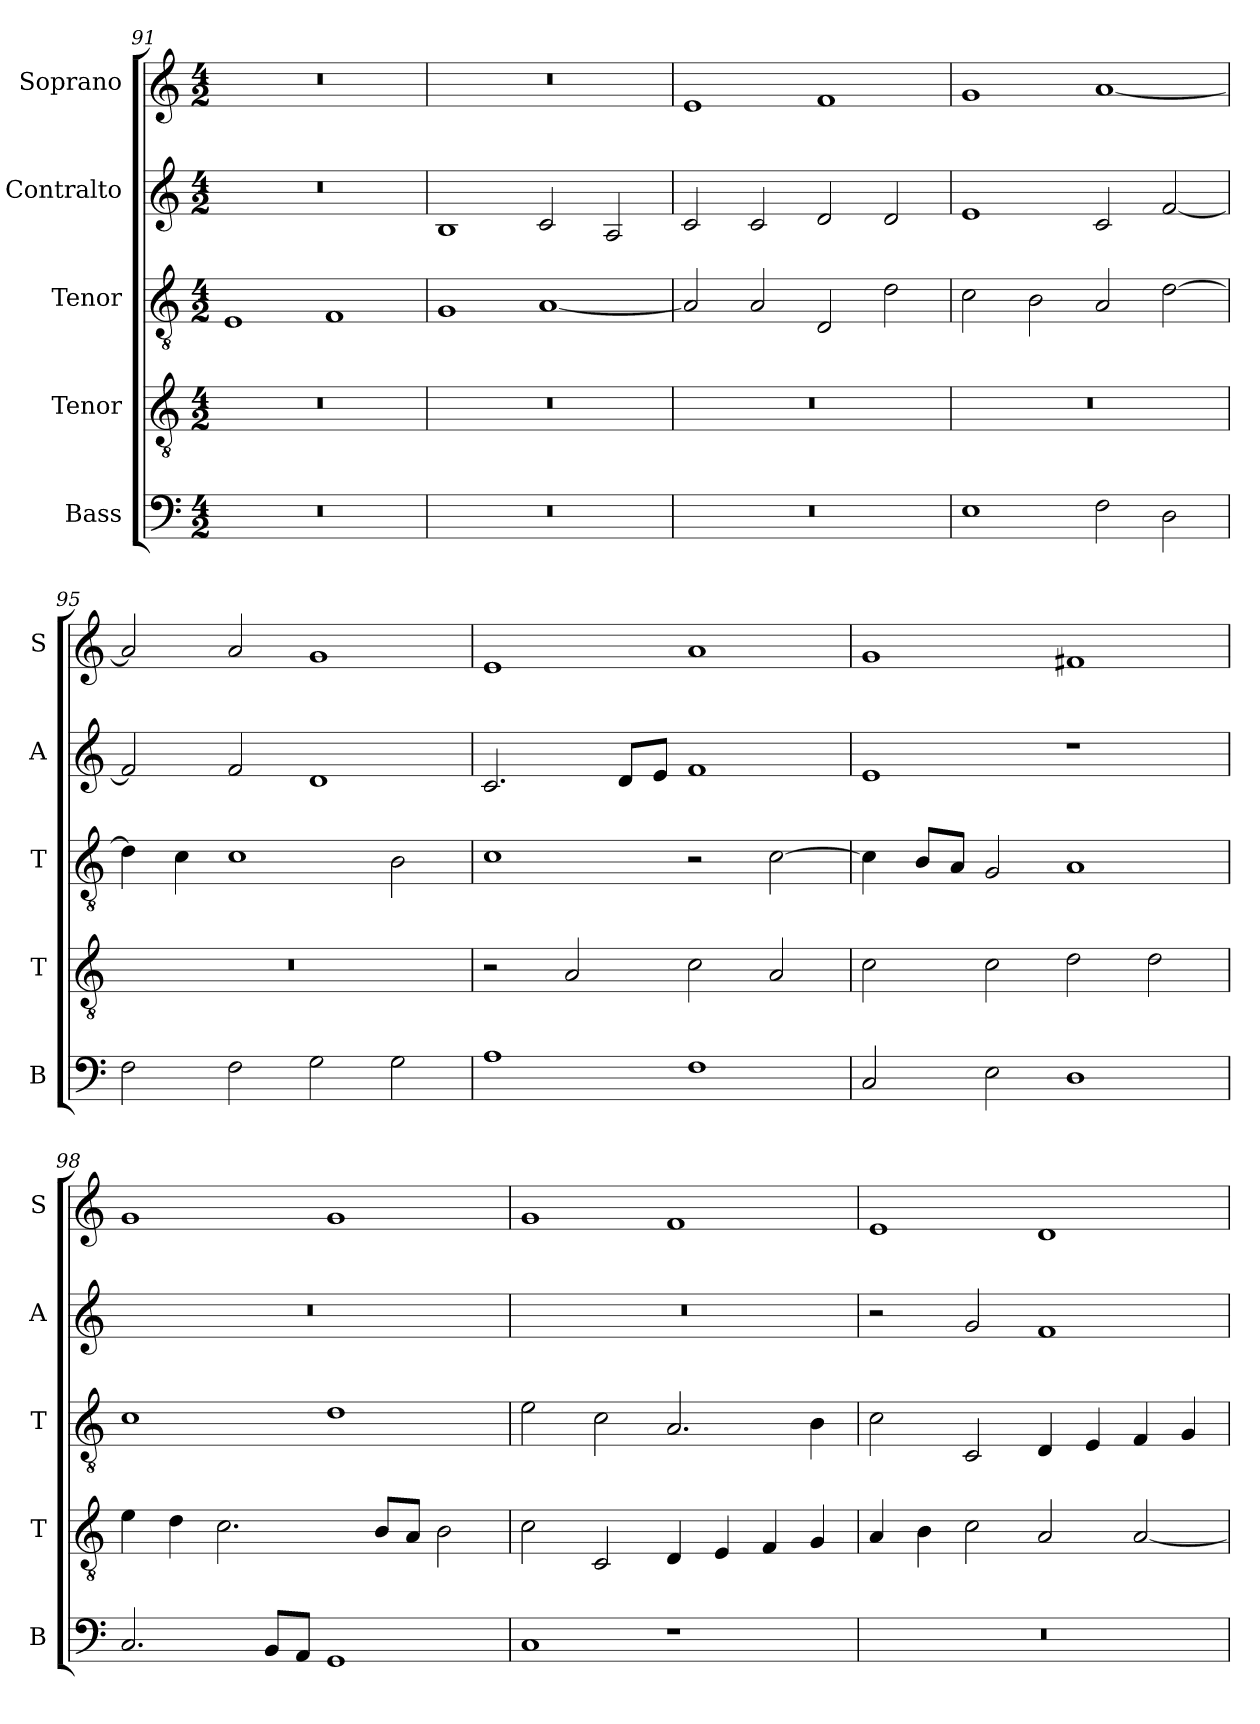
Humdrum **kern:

**kern	**kern	**kern	**kern	**kern
*part5	*part4	*part3	*part2	*part1
*staff5	*staff4	*staff3	*staff2	*staff1
*I"Bass	*I"Tenor	*I"Tenor	*I"Contralto	*I"Soprano
*I'B	*I'T	*I'T	*I'A	*I'S
*clefF4	*clefGv2	*clefGv2	*clefG2	*clefG2
*k[]	*k[]	*k[]	*k[]	*k[]
*E:phr	*E:phr	*E:phr	*E:phr	*E:phr
*M4/2	*M4/2	*M4/2	*M4/2	*M4/2
=91	=91	=91	=91	=91
0r	0r	1E	0r	0r
.	.	1F	.	.
=92	=92	=92	=92	=92
0r	0r	1G	1B	0r
.	.	[1A	2c	.
.	.	.	2A	.
=93	=93	=93	=93	=93
0r	0r	2A]	2c	1e
.	.	2A	2c	.
.	.	2D	2d	1f
.	.	2d	2d	.
=94	=94	=94	=94	=94
1E	0r	2c	1e	1g
.	.	2B	.	.
2F	.	2A	2c	[1a
2D	.	[2d	[2f	.
=95	=95	=95	=95	=95
2F	0r	4d]	2f]	2a]
.	.	4c	.	.
2F	.	1c	2f	2a
2G	.	.	1d	1g
2G	.	2B	.	.
=96	=96	=96	=96	=96
1A	2r	1c	2.c	1e
.	2A	.	.	.
.	.	.	8d/L	.
.	.	.	8e/J	.
1F	2c	2r	1f	1a
.	2A	[2c	.	.
=97	=97	=97	=97	=97
2C	2c	4c]	1e	1g
.	.	8B/L	.	.
.	.	8A/J	.	.
2E	2c	2G	.	.
1D	2d	1A	1r	1f#X
.	2d	.	.	.
=98	=98	=98	=98	=98
2.C	4e	1c	0r	1g
.	4d	.	.	.
.	2.c	.	.	.
8BB/L	.	.	.	.
8AA/J	.	.	.	.
1GG	.	1d	.	1g
.	8B/L	.	.	.
.	8A/J	.	.	.
.	2B	.	.	.
=99	=99	=99	=99	=99
1C	2c	2e	0r	1g
.	2C	2c	.	.
1r	4D	2.A	.	1f
.	4E	.	.	.
.	4F	.	.	.
.	4G	4B	.	.
=100	=100	=100	=100	=100
0r	4A	2c	2r	1e
.	4B	.	.	.
.	2c	2C	2g	.
.	2A	4D	1f	1d
.	.	4E	.	.
.	[2A	4F	.	.
.	.	4G	.	.
=	=	=	=	=
*-	*-	*-	*-	*-
